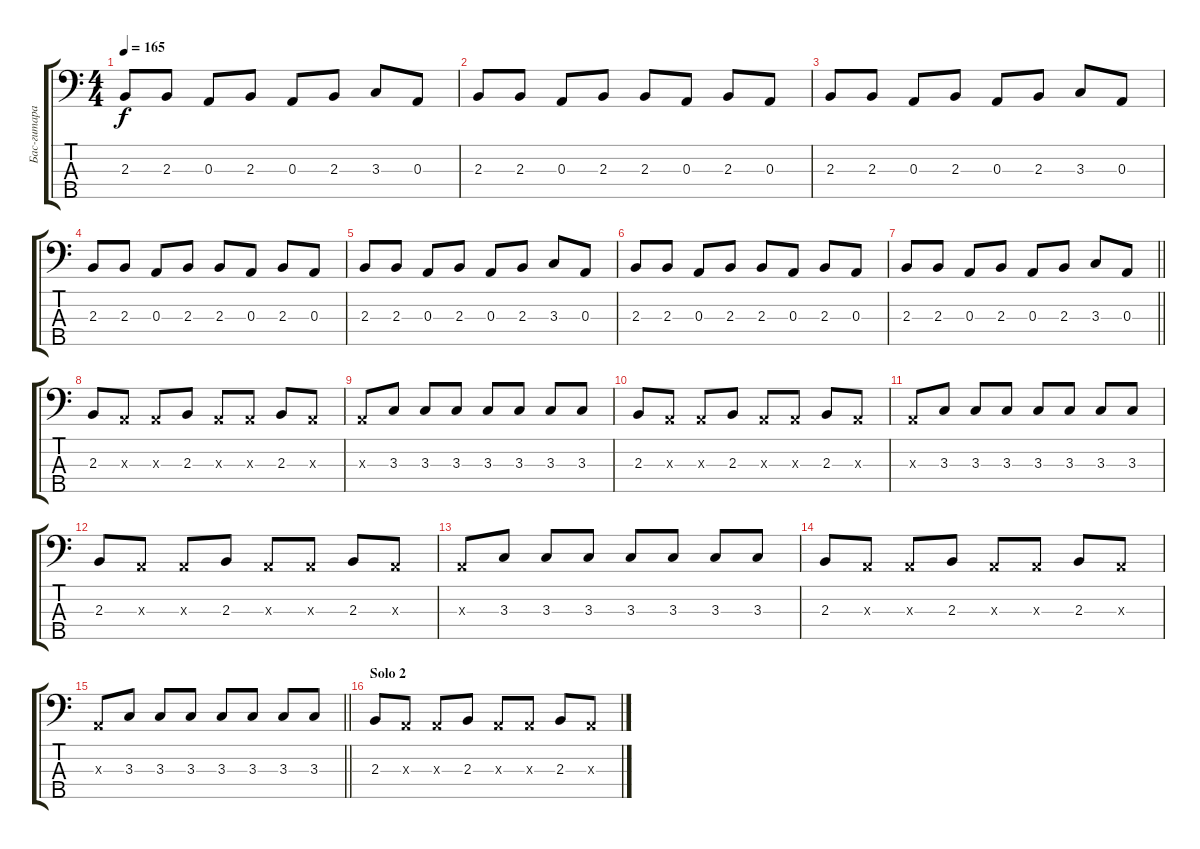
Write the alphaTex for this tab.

\track ("Бас-гитара" "Бас-гитара") {instrument electricbassfinger}
\staff {score tabs}
\tuning (G2 D2 A1 E1 B0) {hide}
\ts (4 4)
\tempo 165
\clef f4
\ks c
2.3.8{dy f} 2.3.8 0.3.8 2.3.8 0.3.8 2.3.8 3.3.8 0.3.8 |
2.3.8 2.3.8 0.3.8 2.3.8 2.3.8 0.3.8 2.3.8 0.3.8 |
2.3.8 2.3.8 0.3.8 2.3.8 0.3.8 2.3.8 3.3.8 0.3.8 |
2.3.8 2.3.8 0.3.8 2.3.8 2.3.8 0.3.8 2.3.8 0.3.8 |
2.3.8 2.3.8 0.3.8 2.3.8 0.3.8 2.3.8 3.3.8 0.3.8 |
2.3.8 2.3.8 0.3.8 2.3.8 2.3.8 0.3.8 2.3.8 0.3.8 |
\barLineRight lightlight
2.3.8 2.3.8 0.3.8 2.3.8 0.3.8 2.3.8 3.3.8 0.3.8 |
2.3.8 0.3{x}.8 0.3{x}.8 2.3.8 0.3{x}.8 0.3{x}.8 2.3.8 0.3{x}.8 |
0.3{x}.8 3.3.8 3.3.8 3.3.8 3.3.8 3.3.8 3.3.8 3.3.8 |
2.3.8 0.3{x}.8 0.3{x}.8 2.3.8 0.3{x}.8 0.3{x}.8 2.3.8 0.3{x}.8 |
0.3{x}.8 3.3.8 3.3.8 3.3.8 3.3.8 3.3.8 3.3.8 3.3.8 |
2.3.8 0.3{x}.8 0.3{x}.8 2.3.8 0.3{x}.8 0.3{x}.8 2.3.8 0.3{x}.8 |
0.3{x}.8 3.3.8 3.3.8 3.3.8 3.3.8 3.3.8 3.3.8 3.3.8 |
2.3.8 0.3{x}.8 0.3{x}.8 2.3.8 0.3{x}.8 0.3{x}.8 2.3.8 0.3{x}.8 |
\barLineRight lightlight
0.3{x}.8 3.3.8 3.3.8 3.3.8 3.3.8 3.3.8 3.3.8 3.3.8 |
\section ("" "Solo 2")
2.3.8 0.3{x}.8 0.3{x}.8 2.3.8 0.3{x}.8 0.3{x}.8 2.3.8 0.3{x}.8
